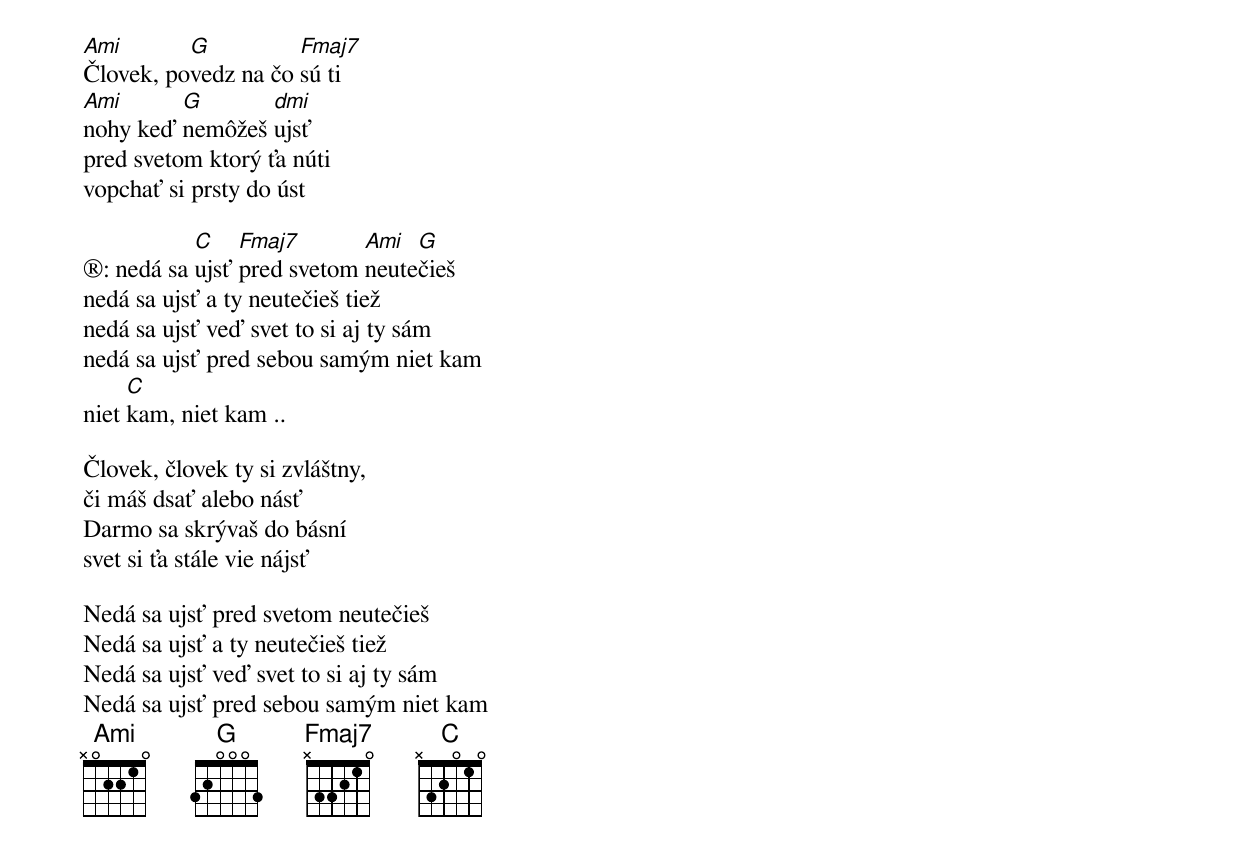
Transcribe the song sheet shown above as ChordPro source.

[Ami]Človek, po[G]vedz na čo [Fmaj7]sú ti
[Ami]nohy keď [G]nemôžeš [dmi]ujsť
pred svetom ktorý ťa núti
vopchať si prsty do úst

®: nedá sa [C]ujsť [Fmaj7]pred svetom [Ami]neute[G]čieš
nedá sa ujsť a ty neutečieš tiež
nedá sa ujsť veď svet to si aj ty sám
nedá sa ujsť pred sebou samým niet kam
niet [C]kam, niet kam ..

Človek, človek ty si zvláštny,
či máš dsať alebo násť
Darmo sa skrývaš do básní
svet si ťa stále vie nájsť

Nedá sa ujsť pred svetom neutečieš
Nedá sa ujsť a ty neutečieš tiež
Nedá sa ujsť veď svet to si aj ty sám
Nedá sa ujsť pred sebou samým niet kam
